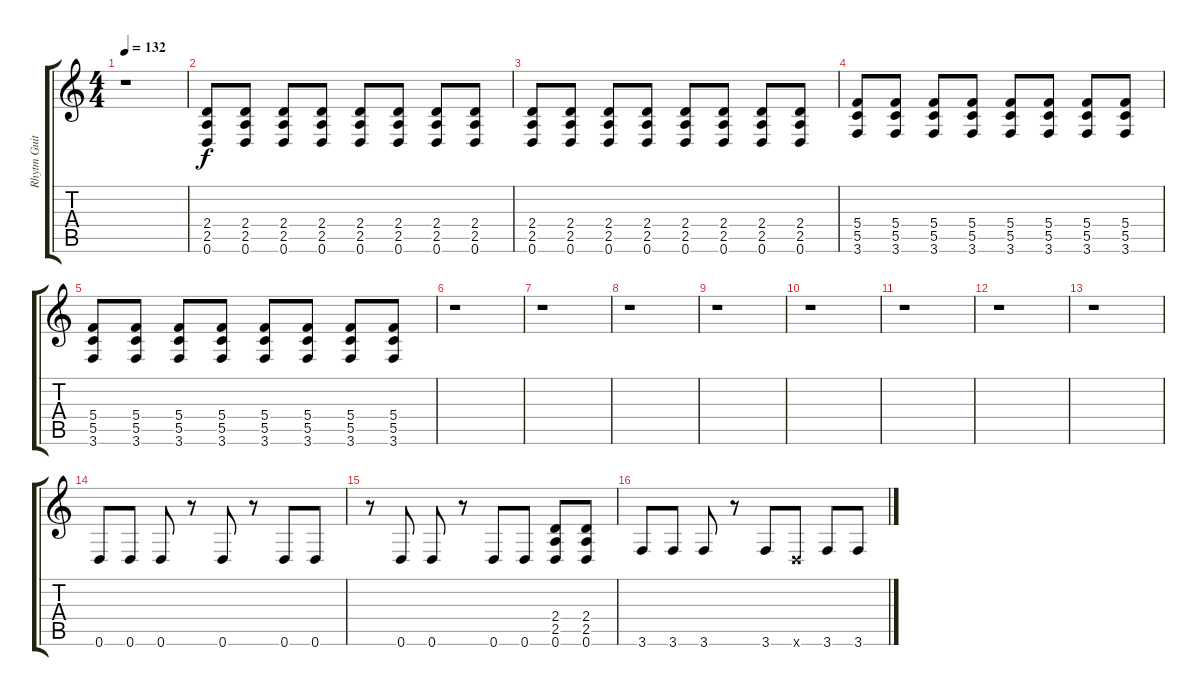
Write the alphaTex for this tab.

\track ("Rhytm Guitar" "Rhytm Guit") {instrument distortionguitar}
\staff {score tabs}
\tuning (D4 A3 F3 C3 G2 D2) {hide}
\ts (4 4)
\tempo 132
\clef g2
\ks c
r.1{dy f instrument distortionguitar} |
(2.4 2.5 0.6).8 (2.4 2.5 0.6).8 (2.4 2.5 0.6).8 (2.4 2.5 0.6).8 (2.4 2.5 0.6).8 (2.4 2.5 0.6).8 (2.4 2.5 0.6).8 (2.4 2.5 0.6).8 |
(2.4 2.5 0.6).8 (2.4 2.5 0.6).8 (2.4 2.5 0.6).8 (2.4 2.5 0.6).8 (2.4 2.5 0.6).8 (2.4 2.5 0.6).8 (2.4 2.5 0.6).8 (2.4 2.5 0.6).8 |
(5.4 5.5 3.6).8 (5.4 5.5 3.6).8 (5.4 5.5 3.6).8 (5.4 5.5 3.6).8 (5.4 5.5 3.6).8 (5.4 5.5 3.6).8 (5.4 5.5 3.6).8 (5.4 5.5 3.6).8 |
(5.4 5.5 3.6).8 (5.4 5.5 3.6).8 (5.4 5.5 3.6).8 (5.4 5.5 3.6).8 (5.4 5.5 3.6).8 (5.4 5.5 3.6).8 (5.4 5.5 3.6).8 (5.4 5.5 3.6).8 |
r.1 |
r.1 |
r.1 |
r.1 |
r.1 |
r.1 |
r.1 |
r.1 |
0.6.8 0.6.8 0.6.8 r.8 0.6.8 r.8 0.6.8 0.6.8 |
r.8 0.6.8 0.6.8 r.8 0.6.8 0.6.8 (2.4 2.5 0.6).8 (2.4 2.5 0.6).8 |
3.6.8 3.6.8 3.6.8 r.8 3.6.8 0.6{x}.8 3.6.8 3.6.8
